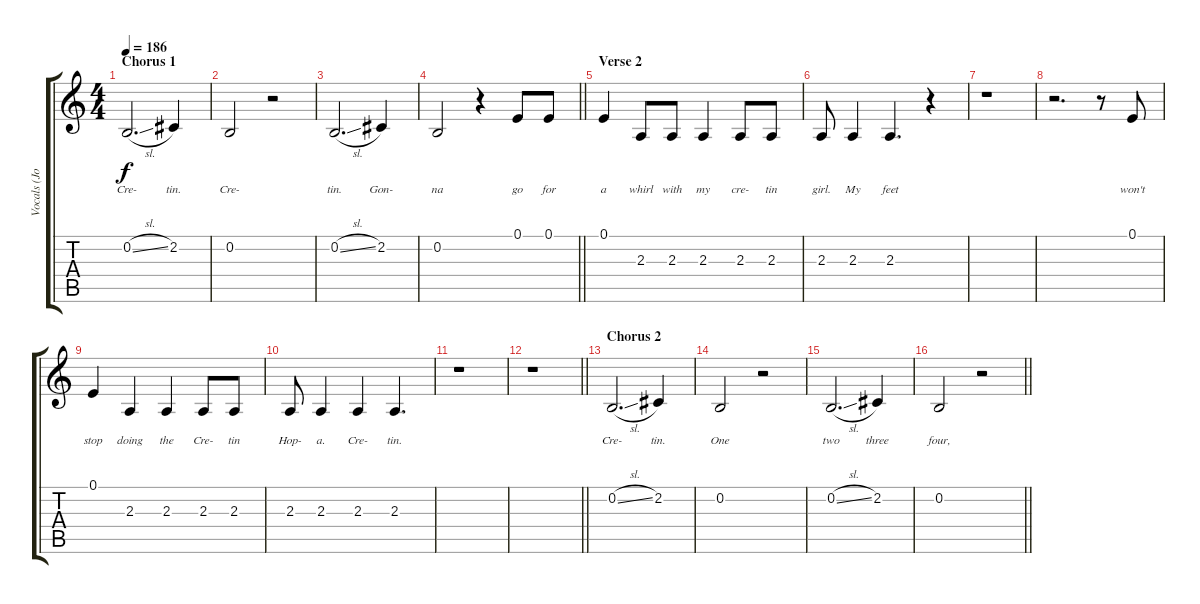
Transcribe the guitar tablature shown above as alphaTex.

\track ("Vocals (Joey)" "Vocals (Jo") {instrument synthbrass1}
\staff {score tabs}
\tuning (E4 B3 G3 D3 A2 E2) {hide}
\ts (4 4)
\section ("" "Chorus 1")
\tempo 186
\clef g2
\ks c
0.2{sl}.2{d lyrics (0 "Cre-") lyrics (1 "") lyrics (2 "") lyrics (3 "") lyrics (4 "") dy f} 2.2.4{lyrics (0 "tin.") lyrics (1 "") lyrics (2 "") lyrics (3 "") lyrics (4 "")} |
0.2.2{lyrics (0 "Cre-") lyrics (1 "") lyrics (2 "") lyrics (3 "") lyrics (4 "")} r.2 |
0.2{sl}.2{d lyrics (0 "tin.") lyrics (1 "") lyrics (2 "") lyrics (3 "") lyrics (4 "")} 2.2.4{lyrics (0 "Gon-") lyrics (1 "") lyrics (2 "") lyrics (3 "") lyrics (4 "")} |
\barLineRight lightlight
0.2.2{lyrics (0 "na") lyrics (1 "") lyrics (2 "") lyrics (3 "") lyrics (4 "")} r.4 0.1.8{lyrics (0 "go") lyrics (1 "") lyrics (2 "") lyrics (3 "") lyrics (4 "")} 0.1.8{lyrics (0 "for") lyrics (1 "") lyrics (2 "") lyrics (3 "") lyrics (4 "")} |
\section ("" "Verse 2")
0.1.4{lyrics (0 "a") lyrics (1 "") lyrics (2 "") lyrics (3 "") lyrics (4 "")} 2.3.8{lyrics (0 "whirl") lyrics (1 "") lyrics (2 "") lyrics (3 "") lyrics (4 "")} 2.3.8{lyrics (0 "with") lyrics (1 "") lyrics (2 "") lyrics (3 "") lyrics (4 "")} 2.3.4{lyrics (0 "my") lyrics (1 "") lyrics (2 "") lyrics (3 "") lyrics (4 "")} 2.3.8{lyrics (0 "cre-") lyrics (1 "") lyrics (2 "") lyrics (3 "") lyrics (4 "")} 2.3.8{lyrics (0 "tin") lyrics (1 "") lyrics (2 "") lyrics (3 "") lyrics (4 "")} |
2.3.8{lyrics (0 "girl.") lyrics (1 "") lyrics (2 "") lyrics (3 "") lyrics (4 "")} 2.3.4{lyrics (0 "My") lyrics (1 "") lyrics (2 "") lyrics (3 "") lyrics (4 "")} 2.3.4{d lyrics (0 "feet") lyrics (1 "") lyrics (2 "") lyrics (3 "") lyrics (4 "")} r.4 |
r.1 |
r.2{d} r.8 0.1.8{lyrics (0 "won't") lyrics (1 "") lyrics (2 "") lyrics (3 "") lyrics (4 "")} |
0.1.4{lyrics (0 "stop") lyrics (1 "") lyrics (2 "") lyrics (3 "") lyrics (4 "")} 2.3.4{lyrics (0 "doing") lyrics (1 "") lyrics (2 "") lyrics (3 "") lyrics (4 "")} 2.3.4{lyrics (0 "the") lyrics (1 "") lyrics (2 "") lyrics (3 "") lyrics (4 "")} 2.3.8{lyrics (0 "Cre-") lyrics (1 "") lyrics (2 "") lyrics (3 "") lyrics (4 "")} 2.3.8{lyrics (0 "tin") lyrics (1 "") lyrics (2 "") lyrics (3 "") lyrics (4 "")} |
2.3.8{lyrics (0 "Hop-") lyrics (1 "") lyrics (2 "") lyrics (3 "") lyrics (4 "")} 2.3.4{lyrics (0 "a.") lyrics (1 "") lyrics (2 "") lyrics (3 "") lyrics (4 "")} 2.3.4{lyrics (0 "Cre-") lyrics (1 "") lyrics (2 "") lyrics (3 "") lyrics (4 "")} 2.3.4{d lyrics (0 "tin.") lyrics (1 "") lyrics (2 "") lyrics (3 "") lyrics (4 "")} |
r.1 |
\barLineRight lightlight
r.1 |
\section ("" "Chorus 2")
0.2{sl}.2{d lyrics (0 "Cre-") lyrics (1 "") lyrics (2 "") lyrics (3 "") lyrics (4 "")} 2.2.4{lyrics (0 "tin.") lyrics (1 "") lyrics (2 "") lyrics (3 "") lyrics (4 "")} |
0.2.2{lyrics (0 "One") lyrics (1 "") lyrics (2 "") lyrics (3 "") lyrics (4 "")} r.2 |
0.2{sl}.2{d lyrics (0 "two") lyrics (1 "") lyrics (2 "") lyrics (3 "") lyrics (4 "")} 2.2.4{lyrics (0 "three") lyrics (1 "") lyrics (2 "") lyrics (3 "") lyrics (4 "")} |
\barLineRight lightlight
0.2.2{lyrics (0 "four,") lyrics (1 "") lyrics (2 "") lyrics (3 "") lyrics (4 "")} r.2
